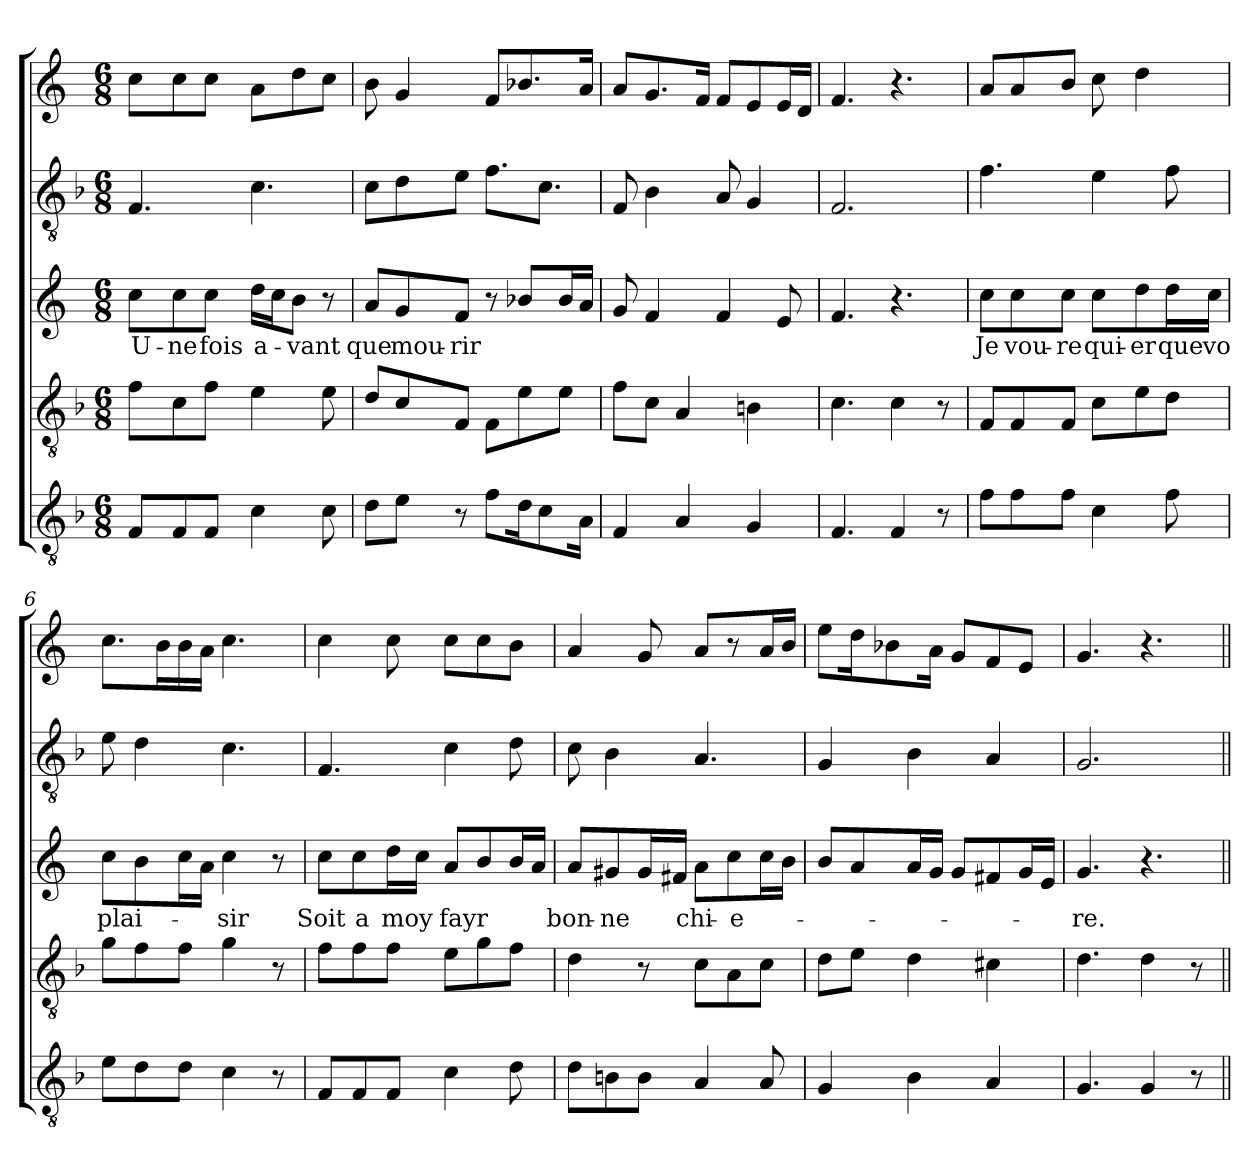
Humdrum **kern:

**kern	**kern	**kern	**text	**kern	**kern
*part5	*part4	*part3	*part3	*part2	*part1
*staff5	*staff4	*staff3	*staff3	*staff2	*staff1
*clefGv2	*clefGv2	*clefG2	*	*clefGv2	*clefG2
*k[b-]	*k[b-]	*k[]	*	*k[b-]	*k[]
*F:	*F:	*C:	*	*F:	*C:
*M6/8	*M6/8	*M6/8	*	*M6/8	*M6/8
=1	=1	=1	=1	=1	=1
!	!	!	!LO:LY:b	!	!
8F/L	8f\L	8cc\L	U-	4.F/	8cc\L
!	!	!	!LO:LY:b	!	!
8F/	8c\	8cc\	-ne	.	8cc\
!	!	!	!LO:LY:b	!	!
8F/J	8f\J	8cc\J	fois	.	8cc\J
!	!	!	!LO:LY:b	!	!
4c\	4e\	16dd\LL	a-	4.c\	8a\L
.	.	16cc\J	.	.	.
!	!	!	!LO:LY:b	!	!
.	.	8b\J	-vant	.	8dd\
8c\	8e\	8r	.	.	8cc\J
=2	=2	=2	=2	=2	=2
!	!	!	!LO:LY:b	!	!
8d\L	8d/L	8a/L	que	8c\L	8b\
!	!	!	!LO:LY:b	!	!
8e\J	8c/	8g/	mou-	8d\	4g/
!	!	!	!LO:LY:b	!	!
8r	8F/J	8f/J	-rir	8e\J	.
8f\L	8F\L	8r	.	8.f\L	8f/L
16d\k	8e\	8b-X/L	.	.	8.b-X/
8c\	.	.	.	8.c\J	.
.	8e\J	16b-/L	.	.	.
16A\Jk	.	16a/JJ	.	.	16a/Jk
=3	=3	=3	=3	=3	=3
4F/	8f\L	8g/	.	8F/	8a/L
.	8c\J	4f/	.	4B-\	8.g/
4A/	4A/	.	.	.	.
.	.	.	.	.	16f/Jk
.	.	4f/	.	8A/	8f/L
4G/	4B\	.	.	4G/	8e/
.	.	8e/	.	.	16e/L
.	.	.	.	.	16d/JJ
=4	=4	=4	=4	=4	=4
4.F/	4.c\	4.f/	.	2.F/	4.f/
4F/	4c\	4.r	.	.	4.r
8r	8r	.	.	.	.
=5	=5	=5	=5	=5	=5
!	!	!	!LO:LY:b	!	!
8f\L	8F/L	8cc\L	Je	4.f\	8a/L
!	!	!	!LO:LY:b	!	!
8f\	8F/	8cc\	vou-	.	8a/
!	!	!	!LO:LY:b	!	!
8f\J	8F/J	8cc\J	-re	.	8b/J
!	!	!	!LO:LY:b	!	!
4c\	8c\L	8cc\L	qui-	4e\	8cc\
!	!	!	!LO:LY:b	!	!
.	8e\	8dd\	-er	.	4dd\
!	!	!	!LO:LY:b	!	!
8f\	8d\J	16dd\L	que	8f\	.
!	!	!	!LO:LY:b	!	!
.	.	16cc\JJ	vo	.	.
=6	=6	=6	=6	=6	=6
!	!	!	!LO:LY:b	!	!
8e\L	8g\L	8cc\L	plai-	8e\	8.cc\L
8d\	8f\	8b\	.	4d\	.
.	.	.	.	.	16b\L
8d\J	8f\J	16cc\L	.	.	16b\
.	.	16a\JJ	.	.	16a\JJ
!	!	!	!LO:LY:b	!	!
4c\	4g\	4cc\	-sir	4.c\	4.cc\
8r	8r	8r	.	.	.
!!LO:LB:g=z
=7	=7	=7	=7	=7	=7
!	!	!	!LO:LY:b	!	!
8F/L	8f\L	8cc\L	Soit	4.F/	4cc\
!	!	!	!LO:LY:b	!	!
8F/	8f\	8cc\	a	.	.
!	!	!	!LO:LY:b	!	!
8F/J	8f\J	16dd\L	moy	.	8cc\
.	.	16cc\JJ	.	.	.
!	!	!	!LO:LY:b	!	!
4c\	8e\L	8a/L	fayr	4c\	8cc\L
.	8g\	8b/	.	.	8cc\
8d\	8f\J	16b/L	.	8d\	8b\J
.	.	16a/JJ	.	.	.
=8	=8	=8	=8	=8	=8
!	!	!	!LO:LY:b	!	!
8d\L	4d\	8a/L	bon-	8c\	4a/
!	!	!	!LO:LY:b	!	!
8B\	.	8g#X/	-ne	4B-\	.
8B\J	8r	16g#/L	.	.	8g/
.	.	16f#i/JJ	.	.	.
!	!	!	!LO:LY:b	!	!
4A/	8c\L	8a\L	chi-	4.A/	8a/L
!	!	!	!LO:LY:b	!	!
.	8A\	8cc\	-e-	.	8r
8A/	8c\J	16cc\L	.	.	16a/L
.	.	16b\JJ	.	.	16b/JJ
=9	=9	=9	=9	=9	=9
4G/	8d\L	8b/L	.	4G/	8ee\L
.	8e\J	8a/	.	.	16dd\k
.	.	.	.	.	8b-\
4B-\	4d\	16a/L	.	4B-\	.
.	.	16g/JJ	.	.	16a\Jk
.	.	8g/L	.	.	8g/L
4A/	4c#\	8f#X/	.	4A/	8f/
.	.	16g/L	.	.	8e/J
.	.	16e/JJ	.	.	.
=10	=10	=10	=10	=10	=10
!	!	!	!LO:LY:b	!	!
4.G/	4.d\	4.g/	-re.	2.G/	4.g/
4G/	4d\	4.r	.	.	4.r
8r	8r	.	.	.	.
=||	=||	=||	=||	=||	=||
*-	*-	*-	*-	*-	*-
